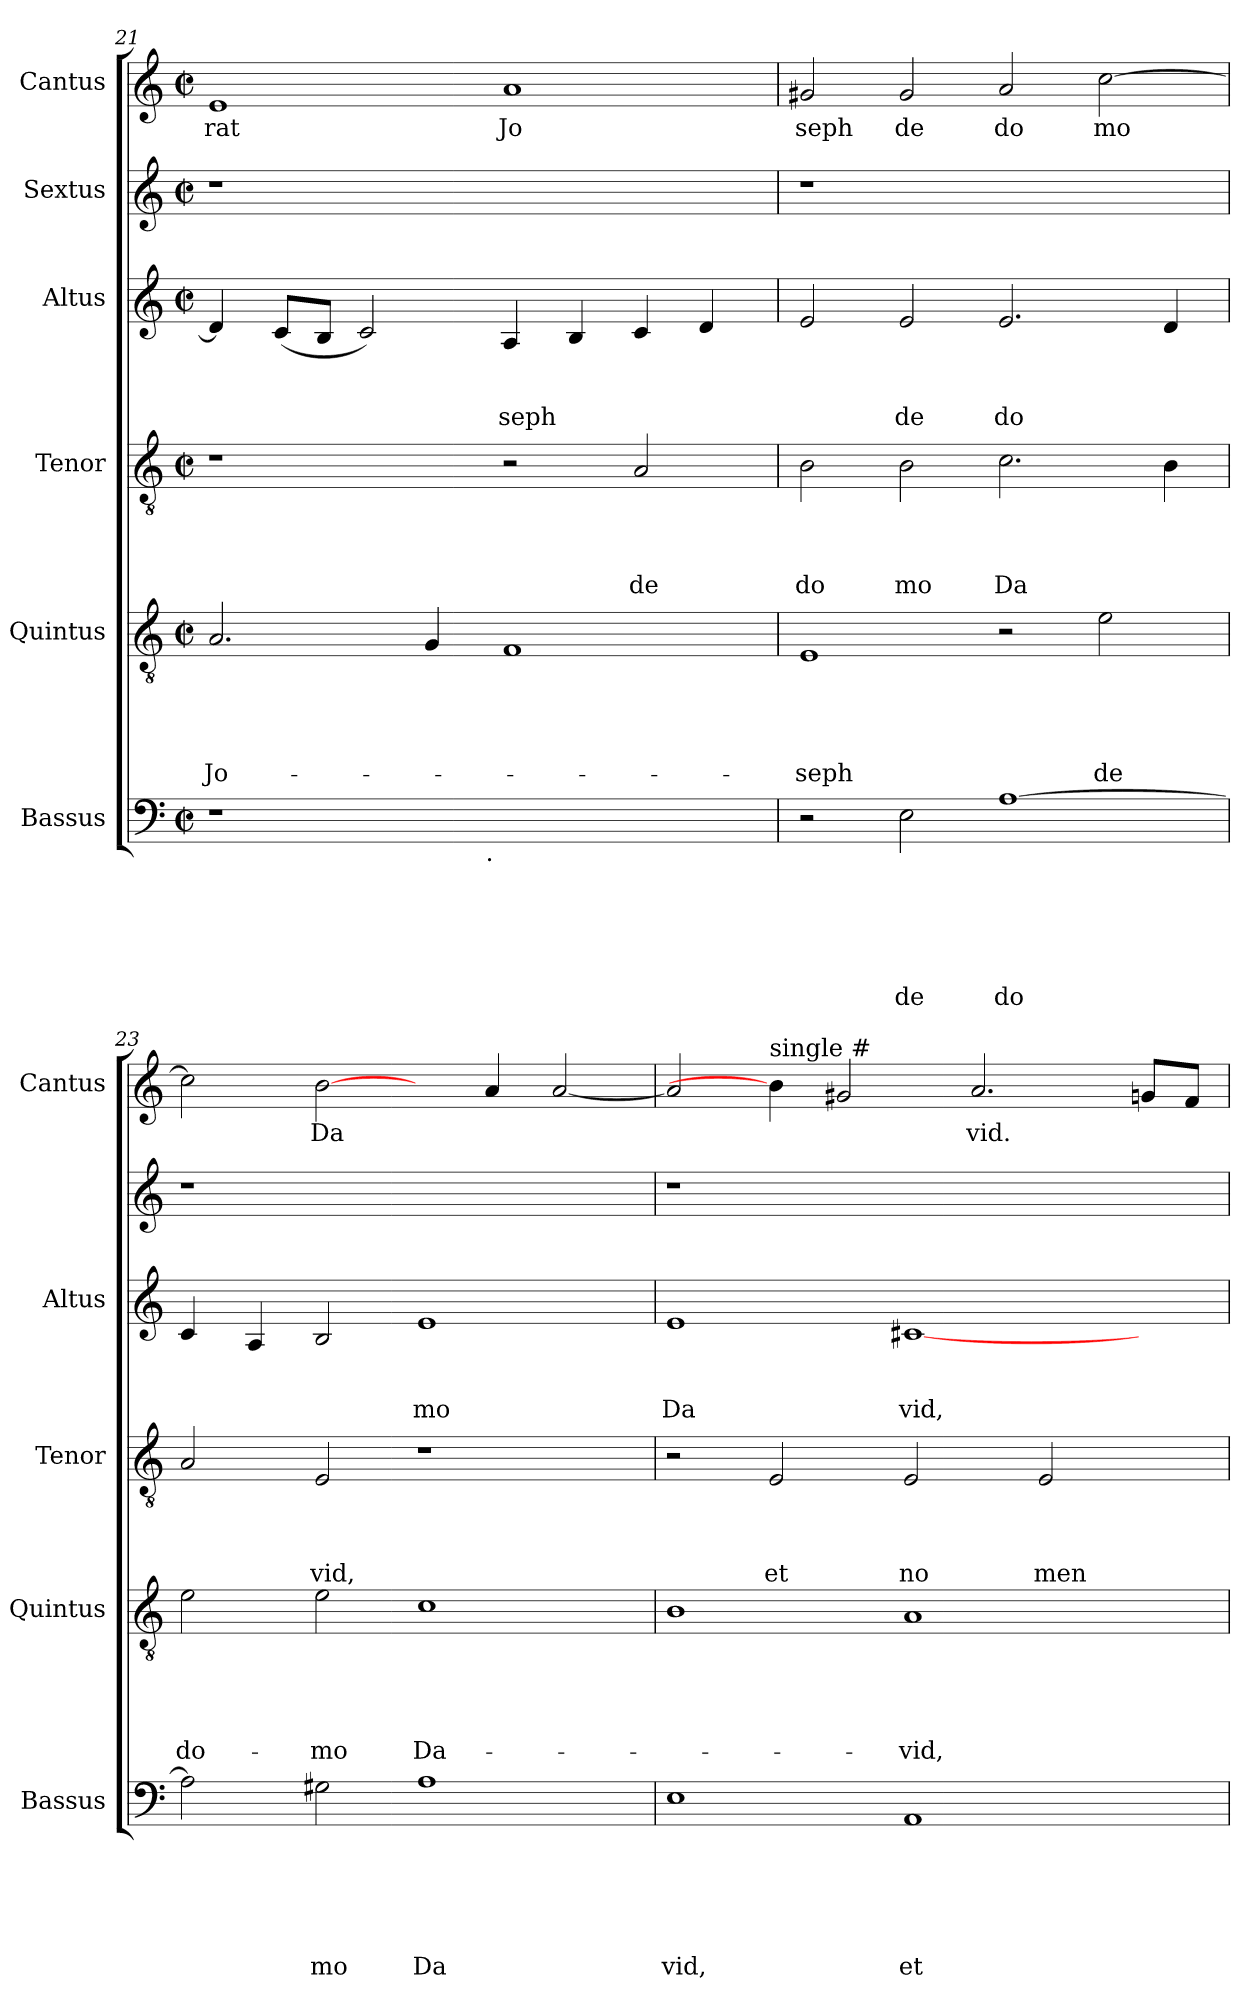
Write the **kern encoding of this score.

**kern	**text	**text	**text	**text	**text	**text	**kern	**text	**text	**text	**text	**text	**kern	**text	**text	**text	**text	**kern	**text	**text	**text	**kern	**kern	**text
*part6	*part6	*part6	*part6	*part6	*part6	*part6	*part5	*part5	*part5	*part5	*part5	*part5	*part4	*part4	*part4	*part4	*part4	*part3	*part3	*part3	*part3	*part2	*part1	*part1
*staff6	*staff6	*staff6	*staff6	*staff6	*staff6	*staff6	*staff5	*staff5	*staff5	*staff5	*staff5	*staff5	*staff4	*staff4	*staff4	*staff4	*staff4	*staff3	*staff3	*staff3	*staff3	*staff2	*staff1	*staff1
*I"Bassus	*	*	*	*	*	*	*I"Quintus	*	*	*	*	*	*I"Tenor	*	*	*	*	*I"Altus	*	*	*	*I"Sextus	*I"Cantus	*
*I'Bassus	*	*	*	*	*	*	*I'Quintus	*	*	*	*	*	*I'Tenor	*	*	*	*	*I'Altus	*	*	*	*	*I'Cantus	*
!!LO:PB:g=z
*clefF4	*	*	*	*	*	*	*clefGv2	*	*	*	*	*	*clefGv2	*	*	*	*	*clefG2	*	*	*	*clefG2	*clefG2	*
*k[]	*	*	*	*	*	*	*k[]	*	*	*	*	*	*k[]	*	*	*	*	*k[]	*	*	*	*k[]	*k[]	*
*C:	*	*	*	*	*	*	*C:	*	*	*	*	*	*C:	*	*	*	*	*C:	*	*	*	*C:	*C:	*
*M2/2	*	*	*	*	*	*	*M2/2	*	*	*	*	*	*M2/2	*	*	*	*	*M2/2	*	*	*	*M2/2	*M2/2	*
*met(c|)	*	*	*	*	*	*	*met(c|)	*	*	*	*	*	*met(c|)	*	*	*	*	*met(c|)	*	*	*	*met(c|)	*met(c|)	*
=21	=21	=21	=21	=21	=21	=21	=21	=21	=21	=21	=21	=21	=21	=21	=21	=21	=21	=21	=21	=21	=21	=21	=21	=21
!	!	!	!	!	!	!	!	!	!	!	!	!LO:LY:b	!	!	!	!	!	!	!	!	!	!	!	!LO:LY:b
*^	*	*	*	*	*	*	*	*	*	*	*	*	*	*	*	*	*	*	*	*	*	*	*	*
1r	2ryy	.	.	.	.	.	.	2.A/	.	.	.	.	Jo-	1r	.	.	.	.	4d/]	.	.	.	1r	1e	-rat
.	.	.	.	.	.	.	.	.	.	.	.	.	.	.	.	.	.	.	(>8c/L	.	.	.	.	.	.
.	.	.	.	.	.	.	.	.	.	.	.	.	.	.	.	.	.	.	8B/J	.	.	.	.	.	.
.	4...ryy	.	.	.	.	.	.	.	.	.	.	.	.	.	.	.	.	.	2c/)	.	.	.	.	.	.
.	.	.	.	.	.	.	.	4G/	.	.	.	.	.	.	.	.	.	.	.	.	.	.	.	.	.
!	!LO:TX:b:t=.	!	!	!	!	!	!	!	!	!	!	!	!	!	!	!	!	!	!	!	!	!	!	!	!
.	1ryy	.	.	.	.	.	.	.	.	.	.	.	.	.	.	.	.	.	.	.	.	.	.	.	.
!	!	!	!	!	!	!	!	!	!	!	!	!	!	!	!	!	!	!	!	!	!	!LO:LY:b	!	!	!LO:LY:b
1ryy	.	.	.	.	.	.	.	1F	.	.	.	.	.	2r	.	.	.	.	4A/	.	.	seph	1ryy	1a	Jo
.	.	.	.	.	.	.	.	.	.	.	.	.	.	.	.	.	.	.	4B/	.	.	.	.	.	.
!	!	!	!	!	!	!	!	!	!	!	!	!	!	!	!	!	!	!LO:LY:b	!	!	!	!	!	!	!
.	.	.	.	.	.	.	.	.	.	.	.	.	.	2A/	.	.	.	de	4c/	.	.	.	.	.	.
.	.	.	.	.	.	.	.	.	.	.	.	.	.	.	.	.	.	.	4d/	.	.	.	.	.	.
.	32ryy	.	.	.	.	.	.	.	.	.	.	.	.	.	.	.	.	.	.	.	.	.	.	.	.
=22	=22	=22	=22	=22	=22	=22	=22	=22	=22	=22	=22	=22	=22	=22	=22	=22	=22	=22	=22	=22	=22	=22	=22	=22	=22
!	!	!	!	!	!	!	!	!	!	!	!	!	!LO:LY:b	!	!	!	!	!LO:LY:b	!	!	!	!	!	!	!LO:LY:b
*v	*v	*	*	*	*	*	*	*	*	*	*	*	*	*	*	*	*	*	*	*	*	*	*	*	*
2r	.	.	.	.	.	.	1E	.	.	.	.	-seph	2B\	.	.	.	do	2e/	.	.	.	1r	2g#X/	seph
!	!	!	!	!	!	!LO:LY:b	!	!	!	!	!	!	!	!	!	!	!LO:LY:b	!	!	!	!LO:LY:b	!	!	!LO:LY:b
2E\	.	.	.	.	.	de	.	.	.	.	.	.	2B\	.	.	.	mo	2e/	.	.	de	.	2g#/	de
!	!	!	!	!	!	!LO:LY:b	!	!	!	!	!	!	!	!	!	!	!LO:LY:b	!	!	!	!LO:LY:b	!	!	!LO:LY:b
[>1A	.	.	.	.	.	do	2r	.	.	.	.	.	2.c\	.	.	.	Da	2.e/	.	.	do	1ryy	2a/	do
!	!	!	!	!	!	!	!	!	!	!	!	!LO:LY:b	!	!	!	!	!	!	!	!	!	!	!	!LO:LY:b
.	.	.	.	.	.	.	2e\	.	.	.	.	de	.	.	.	.	.	.	.	.	.	.	[>2cc\	mo
.	.	.	.	.	.	.	.	.	.	.	.	.	4B\	.	.	.	.	4d/	.	.	.	.	.	.
=23	=23	=23	=23	=23	=23	=23	=23	=23	=23	=23	=23	=23	=23	=23	=23	=23	=23	=23	=23	=23	=23	=23	=23	=23
!	!	!	!	!	!	!	!	!	!	!	!	!LO:LY:b	!	!	!	!	!	!	!	!	!	!	!	!
2A\]	.	.	.	.	.	.	2e\	.	.	.	.	do-	2A/	.	.	.	.	4c/	.	.	.	1r	2cc\]	.
.	.	.	.	.	.	.	.	.	.	.	.	.	.	.	.	.	.	4A/	.	.	.	.	.	.
!	!	!	!	!	!	!LO:LY:b	!	!	!	!	!	!LO:LY:b	!	!	!	!	!LO:LY:b	!	!	!	!	!	!	!LO:LY:b
2G#X\	.	.	.	.	.	mo	2e\	.	.	.	.	-mo	2E/	.	.	.	vid,	2B/	.	.	.	.	[2b\	Da
!	!	!	!	!	!	!LO:LY:b	!	!	!	!	!	!LO:LY:b	!	!	!	!	!	!	!	!	!LO:LY:b	!	!	!
1A	.	.	.	.	.	Da	1c	.	.	.	.	Da-	1r	.	.	.	.	1e	.	.	mo	1ryy	4ryy	.
.	.	.	.	.	.	.	.	.	.	.	.	.	.	.	.	.	.	.	.	.	.	.	4a/	.
.	.	.	.	.	.	.	.	.	.	.	.	.	.	.	.	.	.	.	.	.	.	.	[<2a/	.
=24	=24	=24	=24	=24	=24	=24	=24	=24	=24	=24	=24	=24	=24	=24	=24	=24	=24	=24	=24	=24	=24	=24	=24	=24
!	!	!	!	!	!	!LO:LY:b	!	!	!	!	!	!	!	!	!	!	!	!	!	!	!LO:LY:b	!	!	!
1E	.	.	.	.	.	vid,	1B	.	.	.	.	.	2r	.	.	.	.	1e	.	.	Da	1r	2a/]	.
!	!	!	!	!	!	!	!	!	!	!	!	!	!	!	!	!	!	!	!	!	!	!	!LO:TX:a:t=single #	!
!	!	!	!	!	!	!	!	!	!	!	!	!	!	!	!	!	!LO:LY:b	!	!	!	!	!	!	!
.	.	.	.	.	.	.	.	.	.	.	.	.	2E/	.	.	.	et	.	.	.	.	.	4b\]	.
.	.	.	.	.	.	.	.	.	.	.	.	.	.	.	.	.	.	.	.	.	.	.	2g#/	.
!	!	!	!	!	!	!LO:LY:b	!	!	!	!	!	!LO:LY:b	!	!	!	!	!LO:LY:b	!	!	!	!LO:LY:b	!	!	!
1AA	.	.	.	.	.	et	1A	.	.	.	.	-vid,	2E/	.	.	.	no	[<1c#X	.	.	vid,	1ryy	.	.
!	!	!	!	!	!	!	!	!	!	!	!	!	!	!	!	!	!	!	!	!	!	!	!	!LO:LY:b
.	.	.	.	.	.	.	.	.	.	.	.	.	.	.	.	.	.	.	.	.	.	.	2.a/	vid.
!	!	!	!	!	!	!	!	!	!	!	!	!	!	!	!	!	!LO:LY:b	!	!	!	!	!	!	!
.	.	.	.	.	.	.	.	.	.	.	.	.	2E/	.	.	.	men	.	.	.	.	.	.	.
4ryy	.	.	.	.	.	.	4ryy	.	.	.	.	.	4ryy	.	.	.	.	4ryy	.	.	.	4ryy	8gn/L	.
.	.	.	.	.	.	.	.	.	.	.	.	.	.	.	.	.	.	.	.	.	.	.	8f/J	.
=	=	=	=	=	=	=	=	=	=	=	=	=	=	=	=	=	=	=	=	=	=	=	=	=
*-	*-	*-	*-	*-	*-	*-	*-	*-	*-	*-	*-	*-	*-	*-	*-	*-	*-	*-	*-	*-	*-	*-	*-	*-
